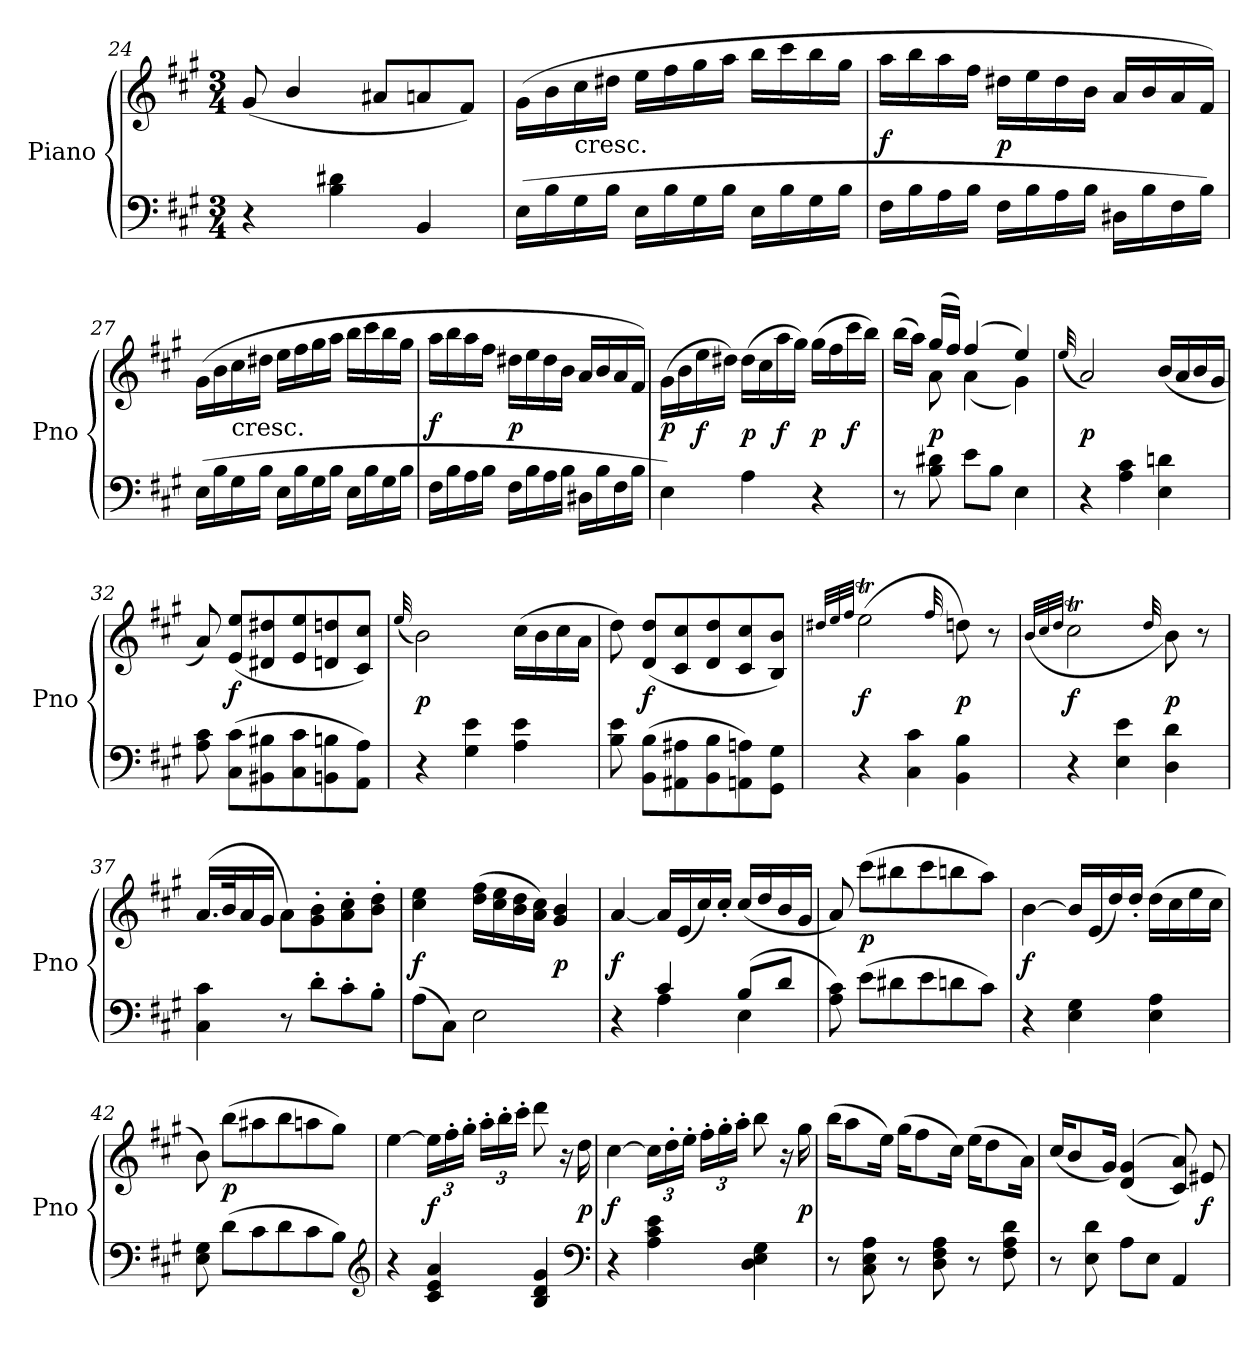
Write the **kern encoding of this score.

**kern	**kern	**dynam
*part1	*part1	*part1
*staff2	*staff1	*staff1/2
*I"Piano	*	*
*I'Pno	*	*
*clefF4	*clefG2	*
*k[f#c#g#]	*k[f#c#g#]	*
*A:	*A:	*
*M3/4	*M3/4	*
=24	=24	=24
4r	(8g#	.
.	4b/	.
4B 4d#X	.	.
.	8a#XL	.
4BB	8an	.
.	8f#J)	.
=25	=25	=25
(16ELL	(16g#LL	.
16B	16b	.
!	!LO:TX:c:t=cresc.	!
16G#	16cc#	.
16BJJ	16dd#XJJ	.
16ELL	16eeLL	.
16B	16ff#	.
16G#	16gg#	.
16BJJ	16aaJJ	.
16ELL	16bbLL	.
16B	16ccc#	.
16G#	16bb	.
16BJJ	16gg#JJ	.
=26	=26	=26
16F#LL	16aaLL	f
16B	16bb	.
16A	16aa	.
16BJJ	16ff#JJ	.
16F#LL	16dd#XLL	p
16B	16ee	.
16A	16dd#	.
16BJJ	16bJJ	.
16D#XLL	16aLL	.
16B	16b	.
16F#	16a	.
16BJJ)	16f#JJ)	.
=27	=27	=27
(16ELL	(16g#LL	.
16B	16b	.
!	!LO:TX:c:t=cresc.	!
16G#	16cc#	.
16BJJ	16dd#XJJ	.
16ELL	16eeLL	.
16B	16ff#	.
16G#	16gg#	.
16BJJ	16aaJJ	.
16ELL	16bbLL	.
16B	16ccc#	.
16G#	16bb	.
16BJJ	16gg#JJ	.
=28	=28	=28
16F#LL	16aaLL	f
16B	16bb	.
16A	16aa	.
16BJJ	16ff#JJ	.
16F#LL	16dd#XLL	p
16B	16ee	.
16A	16dd#	.
16BJJ	16bJJ	.
16D#XLL	16aLL	.
16B	16b	.
16F#	16a	.
16BJJ	16f#JJ)	.
=29	=29	=29
4E)	(16g#LL	p
.	16b	.
.	16ee	f
.	16dd#XJJ)	.
4A	(16dd#LL	p
.	16cc#	.
.	16aa	f
.	16gg#JJ)	.
4r	(16gg#LL	p
.	16ff#	.
.	16ccc#	f
.	16bbJJ)	.
=30	=30	=30
*	*^	*
8r	8ryy	(16bbLL	.
.	.	16aaJJ)	.
8B 8d#X	(16gg#LL	8a	p
.	16ff#JJ)	.	.
8eL	(4ff#	(4a	.
8BJ	.	.	.
4E	4ee)	4g#)	.
*	*v	*v	*
=31	=31	=31
.	(32qqee	.
4r	2a)	p
4A 4c#	.	.
4E 4dn	(16bLL	.
.	16a	.
.	16b	.
.	16g#JJ	.
=32	=32	=32
8A 8c#	8a)	.
(8C# 8c#L	(8e 8eeL	f
8BB#X 8B#X	8d#X 8dd#X	.
8C# 8c#	8e 8ee	.
8BBn 8Bn	8dn 8ddn	.
8AA 8AJ)	8c# 8cc#J)	.
=33	=33	=33
.	(32qqee	.
4r	2b)	p
4G# 4e	.	.
4A 4e	(16cc#LL	.
.	16b	.
.	16cc#	.
.	16aJJ	.
=34	=34	=34
8B 8e	8dd)	.
(8BB 8BL	(8d 8ddL	f
8AA#X 8A#X	8c# 8cc#	.
8BB 8B	8d 8dd	.
8AAn 8An)	8c# 8cc#	.
8GG# 8G#J	8B 8bJ)	.
=35	=35	=35
.	32qdd#XLLL	.
.	32qee	.
.	32qff#JJJ	.
4r	(2eeT	f
4C# 4c#	.	.
.	32qqff#	.
4BB 4B	8ddnTTT)	p
.	8r	.
=36	=36	=36
.	(32qbLLL	.
.	32qcc#	.
.	32qddJJJ	.
4r	2cc#t	f
4E 4e	.	.
.	32qqdd	.
4D 4d	8bTTT)	p
.	8r	.
=37	=37	=37
4C# 4c#	(16.aLL	.
.	32bK	.
.	16a	.
.	16g#JJ	.
8r	8aL)	.
8d'L	8g#' 8b'	.
8c#'	8a' 8cc#'	.
8B'J	8b' 8dd'J	.
=38	=38	=38
(8AL	4cc# 4ee	f
8C#J)	.	.
2E	(16dd 16ff#LL	.
.	16cc# 16ee	.
.	16b 16dd	.
.	16a 16cc#JJ)	.
.	4g# 4b	p
=39	=39	=39
*^	*	*
4ryy	4r	[4a	f
4c#	4A	16aLL]	.
.	.	(16e	.
.	.	16cc#)	.
.	.	16cc#'JJ	.
(8BL	4E	(16cc#/LL	.
.	.	16dd/	.
8dJ	.	16b/	.
.	.	16g#/JJ	.
*v	*v	*	*
=40	=40	=40
8A 8c#)	8a)	.
(8eL	(8ccc#L	p
8d#X	8bb#X	.
8e	8ccc#	.
8dn	8bbn	.
8c#J)	8aaJ)	.
=41	=41	=41
4r	[4b	f
4E 4G#	16b/LL]	.
.	(16e/	.
.	16dd/)	.
.	16dd'/JJ	.
4E 4A	(16ddLL	.
.	16cc#	.
.	16ee	.
.	16cc#JJ	.
=42	=42	=42
8E 8G#	8b)	.
(8dL	(8bbL	p
8c#	8aa#X	.
8d	8bb	.
8c#	8aan	.
8BJ)	8gg#J)	.
*clefG2	*	*
=43	=43	=43
4r	[4ee	.
4c# 4e 4a	24eeLL]	f
.	24ff#'	.
.	24gg#'JJ	.
.	24aa'LL	.
.	24bb'	.
.	24ccc#'JJ	.
4B 4d 4g#	8ddd	.
.	16r	.
.	16dd	p
*clefF4	*	*
=44	=44	=44
4r	[4cc#	f
4A 4c# 4e	24cc#LL]	.
.	24dd'	.
.	24ee'JJ	.
.	24ff#'LL	.
.	24gg#'	.
.	24aa'JJ	.
4D 4E 4G#	8bb	.
.	16r	.
.	16gg#	p
=45	=45	=45
8r	(16bbKL	.
.	8aa	.
8C# 8E 8A	.	.
.	16eeJk)	.
8r	(16gg#KL	.
.	8ff#	.
8D 8F# 8A	.	.
.	16cc#Jk)	.
8r	(16eeKL	.
.	8dd	.
8F# 8A 8d	.	.
.	16aJk)	.
=46	=46	=46
8r	(16cc#KL	.
.	8b	.
8E 8d	.	.
.	16g#Jk)	.
8AL	(<(>4d/ 4g#/	.
8EJ	.	.
4AA	8c#/ 8a/))	.
.	8e#X	f
=	=	=
*-	*-	*-
